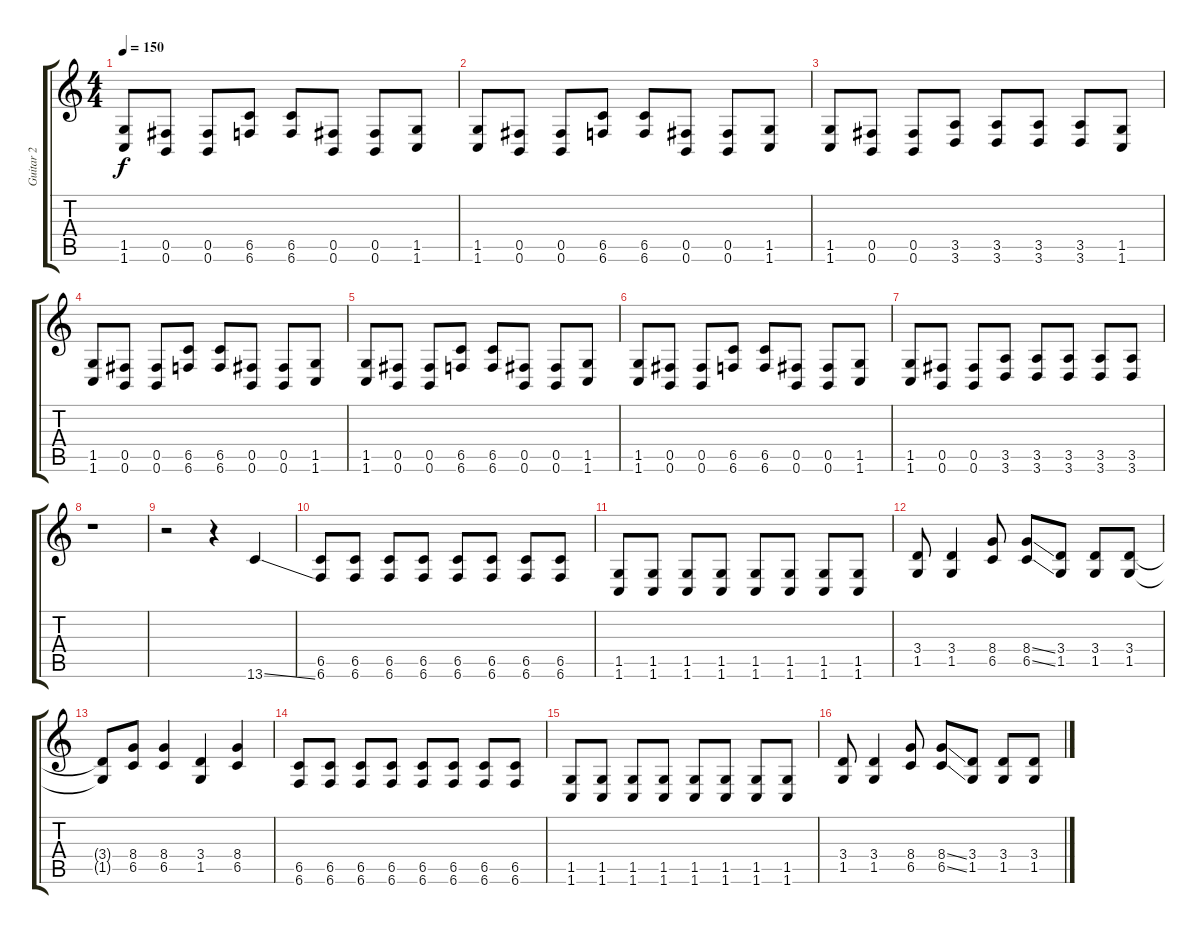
\track ("Guitar 2" "Guitar 2") {instrument overdrivenguitar}
\staff {score tabs}
\tuning (Db4 Ab3 E3 B2 Gb2 B1) {hide}
\ts (4 4)
\tempo 150
\clef g2
\ks c
(1.5 1.6).8{dy f} (0.5 0.6).8 (0.5 0.6).8 (6.5 6.6).8 (6.5 6.6).8 (0.5 0.6).8 (0.5 0.6).8 (1.5 1.6).8 |
(1.5 1.6).8 (0.5 0.6).8 (0.5 0.6).8 (6.5 6.6).8 (6.5 6.6).8 (0.5 0.6).8 (0.5 0.6).8 (1.5 1.6).8 |
(1.5 1.6).8 (0.5 0.6).8 (0.5 0.6).8 (3.5 3.6).8 (3.5 3.6).8 (3.5 3.6).8 (3.5 3.6).8 (1.5 1.6).8 |
(1.5 1.6).8 (0.5 0.6).8 (0.5 0.6).8 (6.5 6.6).8 (6.5 6.6).8 (0.5 0.6).8 (0.5 0.6).8 (1.5 1.6).8 |
(1.5 1.6).8 (0.5 0.6).8 (0.5 0.6).8 (6.5 6.6).8 (6.5 6.6).8 (0.5 0.6).8 (0.5 0.6).8 (1.5 1.6).8 |
(1.5 1.6).8 (0.5 0.6).8 (0.5 0.6).8 (6.5 6.6).8 (6.5 6.6).8 (0.5 0.6).8 (0.5 0.6).8 (1.5 1.6).8 |
(1.5 1.6).8 (0.5 0.6).8 (0.5 0.6).8 (3.5 3.6).8 (3.5 3.6).8 (3.5 3.6).8 (3.5 3.6).8 (3.5 3.6).8 |
r.1 |
r.2 r.4 13.6{ss}.4 |
(6.5 6.6).8 (6.5 6.6).8 (6.5 6.6).8 (6.5 6.6).8 (6.5 6.6).8 (6.5 6.6).8 (6.5 6.6).8 (6.5 6.6).8 |
(1.5 1.6).8 (1.5 1.6).8 (1.5 1.6).8 (1.5 1.6).8 (1.5 1.6).8 (1.5 1.6).8 (1.5 1.6).8 (1.5 1.6).8 |
(3.4 1.5).8 (3.4 1.5).4 (8.4 6.5).8 (8.4{ss} 6.5{ss}).8 (3.4 1.5).8 (3.4 1.5).8 (3.4 1.5).8 |
(3.4{t} 1.5{t}).8 (8.4 6.5).8 (8.4 6.5).4 (3.4 1.5).4 (8.4 6.5).4 |
(6.5 6.6).8 (6.5 6.6).8 (6.5 6.6).8 (6.5 6.6).8 (6.5 6.6).8 (6.5 6.6).8 (6.5 6.6).8 (6.5 6.6).8 |
(1.5 1.6).8 (1.5 1.6).8 (1.5 1.6).8 (1.5 1.6).8 (1.5 1.6).8 (1.5 1.6).8 (1.5 1.6).8 (1.5 1.6).8 |
(3.4 1.5).8 (3.4 1.5).4 (8.4 6.5).8 (8.4{ss} 6.5{ss}).8 (3.4 1.5).8 (3.4 1.5).8 (3.4 1.5).8
